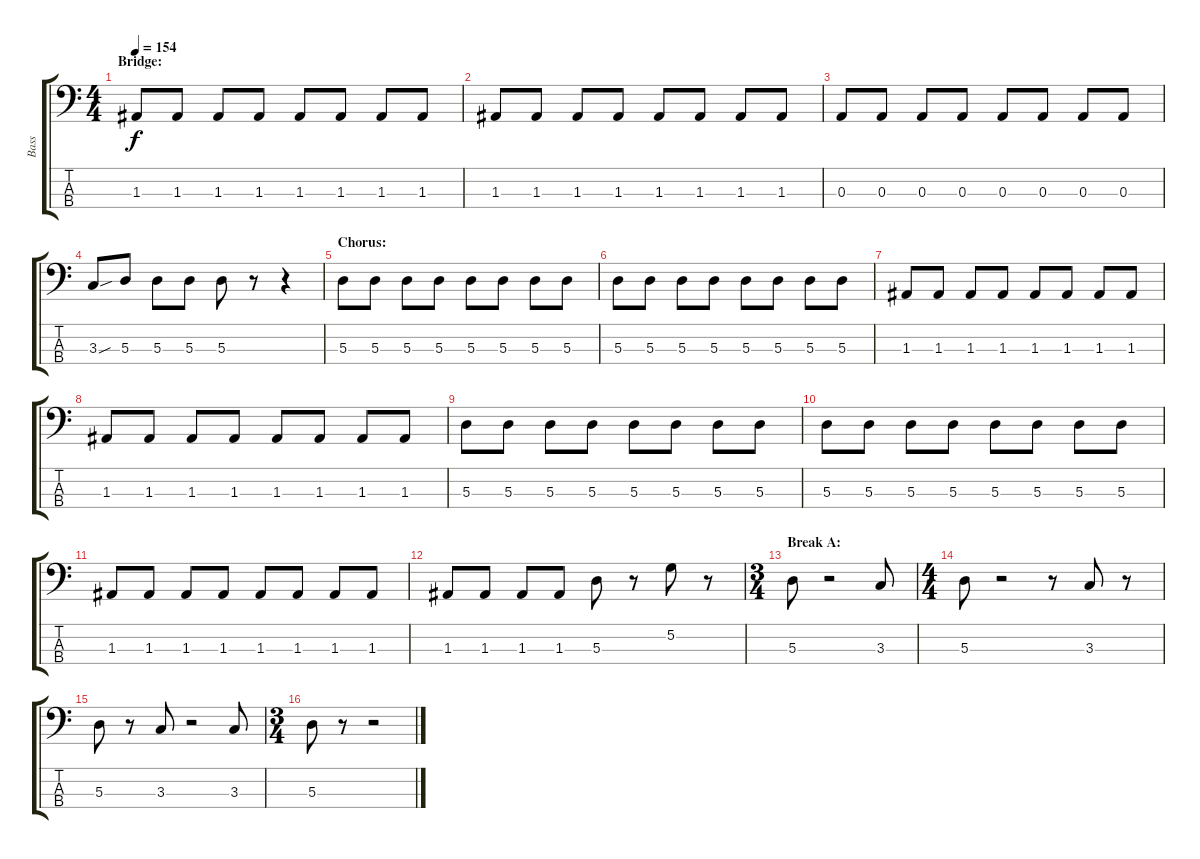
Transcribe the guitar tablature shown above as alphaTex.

\track ("Bass" "Bass") {instrument electricbasspick}
\staff {score tabs}
\tuning (G2 D2 A1 E1) {hide}
\ts (4 4)
\section ("" "Bridge:")
\tempo 154
\clef f4
\ks c
1.3.8{dy f} 1.3.8 1.3.8 1.3.8 1.3.8 1.3.8 1.3.8 1.3.8 |
1.3.8 1.3.8 1.3.8 1.3.8 1.3.8 1.3.8 1.3.8 1.3.8 |
0.3.8 0.3.8 0.3.8 0.3.8 0.3.8 0.3.8 0.3.8 0.3.8 |
3.3{sou}.8 5.3.8 5.3.8 5.3.8 5.3.8 r.8 r.4 |
\section ("" "Chorus:")
5.3.8 5.3.8 5.3.8 5.3.8 5.3.8 5.3.8 5.3.8 5.3.8 |
5.3.8 5.3.8 5.3.8 5.3.8 5.3.8 5.3.8 5.3.8 5.3.8 |
1.3.8 1.3.8 1.3.8 1.3.8 1.3.8 1.3.8 1.3.8 1.3.8 |
1.3.8 1.3.8 1.3.8 1.3.8 1.3.8 1.3.8 1.3.8 1.3.8 |
5.3.8 5.3.8 5.3.8 5.3.8 5.3.8 5.3.8 5.3.8 5.3.8 |
5.3.8 5.3.8 5.3.8 5.3.8 5.3.8 5.3.8 5.3.8 5.3.8 |
1.3.8 1.3.8 1.3.8 1.3.8 1.3.8 1.3.8 1.3.8 1.3.8 |
1.3.8 1.3.8 1.3.8 1.3.8 5.3.8 r.8 5.2.8 r.8 |
\ts (3 4)
\section ("" "Break A:")
5.3.8 r.2 3.3.8 |
\ts (4 4)
5.3.8 r.2 r.8 3.3.8 r.8 |
5.3.8 r.8 3.3.8 r.2 3.3.8 |
\ts (3 4)
5.3.8 r.8 r.2
